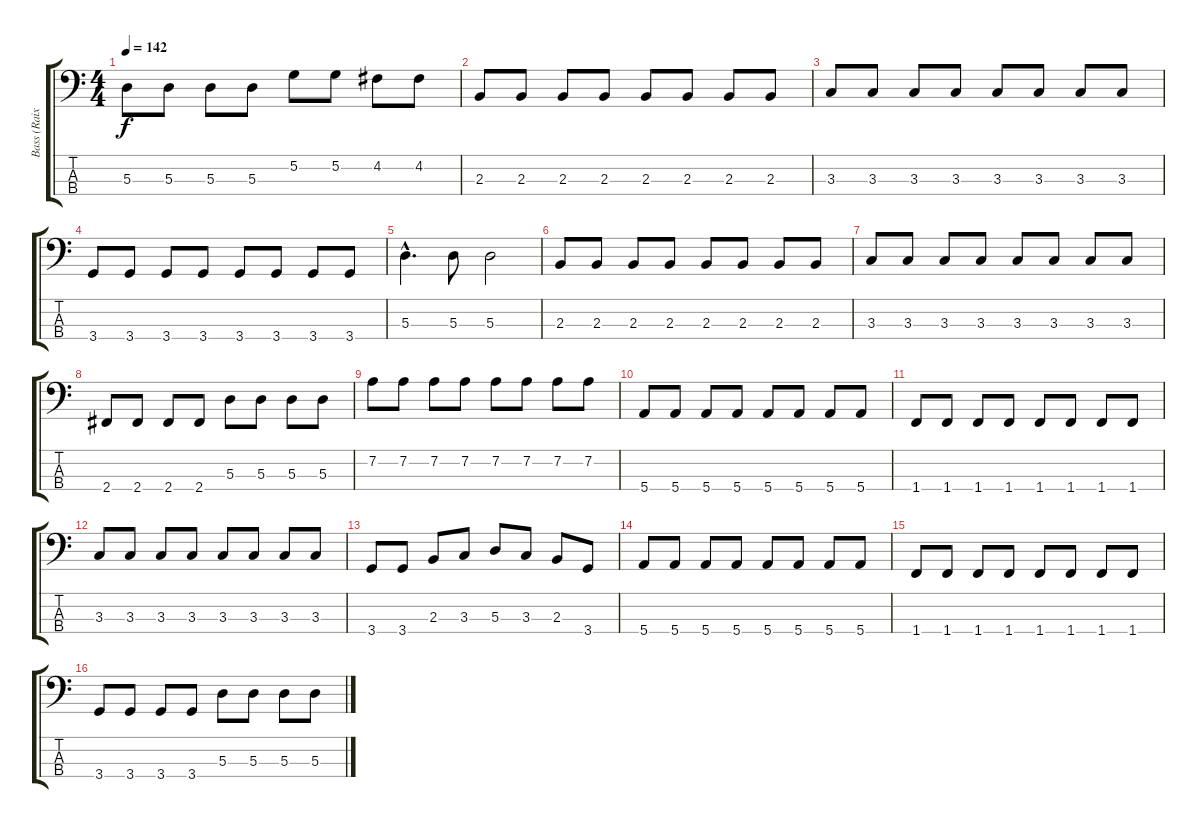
\track ("Bass (Raixx)" "Bass (Raix") {instrument electricbassfinger}
\staff {score tabs}
\tuning (G2 D2 A1 E1) {hide}
\ts (4 4)
\tempo 142
\clef f4
\ks c
5.3.8{dy f} 5.3.8 5.3.8 5.3.8 5.2.8 5.2.8 4.2.8 4.2.8 |
2.3.8 2.3.8 2.3.8 2.3.8 2.3.8 2.3.8 2.3.8 2.3.8 |
3.3.8 3.3.8 3.3.8 3.3.8 3.3.8 3.3.8 3.3.8 3.3.8 |
3.4.8 3.4.8 3.4.8 3.4.8 3.4.8 3.4.8 3.4.8 3.4.8 |
5.3{hac}.4{d} 5.3.8 5.3.2 |
2.3.8 2.3.8 2.3.8 2.3.8 2.3.8 2.3.8 2.3.8 2.3.8 |
3.3.8 3.3.8 3.3.8 3.3.8 3.3.8 3.3.8 3.3.8 3.3.8 |
2.4.8 2.4.8 2.4.8 2.4.8 5.3.8 5.3.8 5.3.8 5.3.8 |
7.2.8 7.2.8 7.2.8 7.2.8 7.2.8 7.2.8 7.2.8 7.2.8 |
5.4.8 5.4.8 5.4.8 5.4.8 5.4.8 5.4.8 5.4.8 5.4.8 |
1.4.8 1.4.8 1.4.8 1.4.8 1.4.8 1.4.8 1.4.8 1.4.8 |
3.3.8 3.3.8 3.3.8 3.3.8 3.3.8 3.3.8 3.3.8 3.3.8 |
3.4.8 3.4.8 2.3.8 3.3.8 5.3.8 3.3.8 2.3.8 3.4.8 |
5.4.8 5.4.8 5.4.8 5.4.8 5.4.8 5.4.8 5.4.8 5.4.8 |
1.4.8 1.4.8 1.4.8 1.4.8 1.4.8 1.4.8 1.4.8 1.4.8 |
3.4.8 3.4.8 3.4.8 3.4.8 5.3.8 5.3.8 5.3.8 5.3.8
